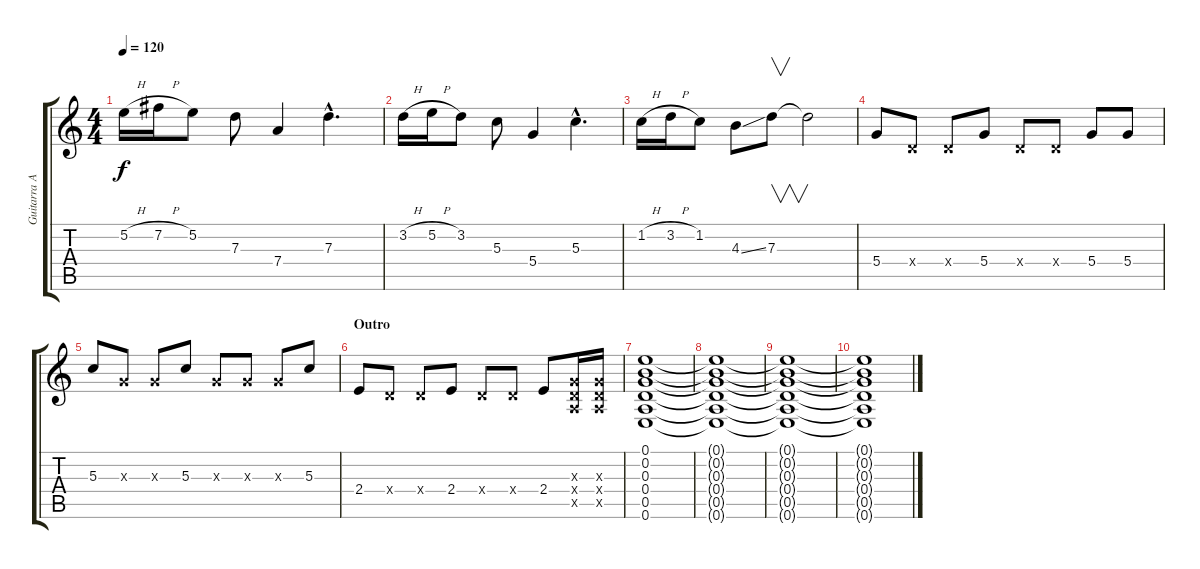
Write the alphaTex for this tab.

\track ("Guitarra Acompañamiento" "Guitarra A") {instrument electricguitarmuted}
\staff {score tabs}
\tuning (E4 B3 G3 D3 A2 E2) {hide}
\ts (4 4)
\tempo 120
\clef g2
\ks c
5.2{h}.16{dy f} 7.2{h}.16 5.2.8 7.3.8 7.4.4 7.3{hac}.4{d} |
3.2{h}.16 5.2{h}.16 3.2.8 5.3.8 5.4.4 5.3{hac}.4{d} |
1.2{h}.16 3.2{h}.16 1.2.8 4.3{ss}.8 7.3.8{v} 7.3{t}.2 |
5.4.8 0.4{x}.8 0.4{x}.8 5.4.8 0.4{x}.8 0.4{x}.8 5.4.8 5.4.8 |
5.3.8 0.3{x}.8 0.3{x}.8 5.3.8 0.3{x}.8 0.3{x}.8 0.3{x}.8 5.3.8 |
\section ("" "Outro")
2.4.8 0.4{x}.8 0.4{x}.8 2.4.8 0.4{x}.8 0.4{x}.8 2.4.8 (0.3{x} 0.4{x} 0.5{x}).16 (0.3{x} 0.4{x} 0.5{x}).16 |
(0.1 0.2 0.3 0.4 0.5 0.6).1{volume 0} |
(0.1{t} 0.2{t} 0.3{t} 0.4{t} 0.5{t} 0.6{t}).1 |
(0.1{t} 0.2{t} 0.3{t} 0.4{t} 0.5{t} 0.6{t}).1 |
(0.1{t} 0.2{t} 0.3{t} 0.4{t} 0.5{t} 0.6{t}).1
